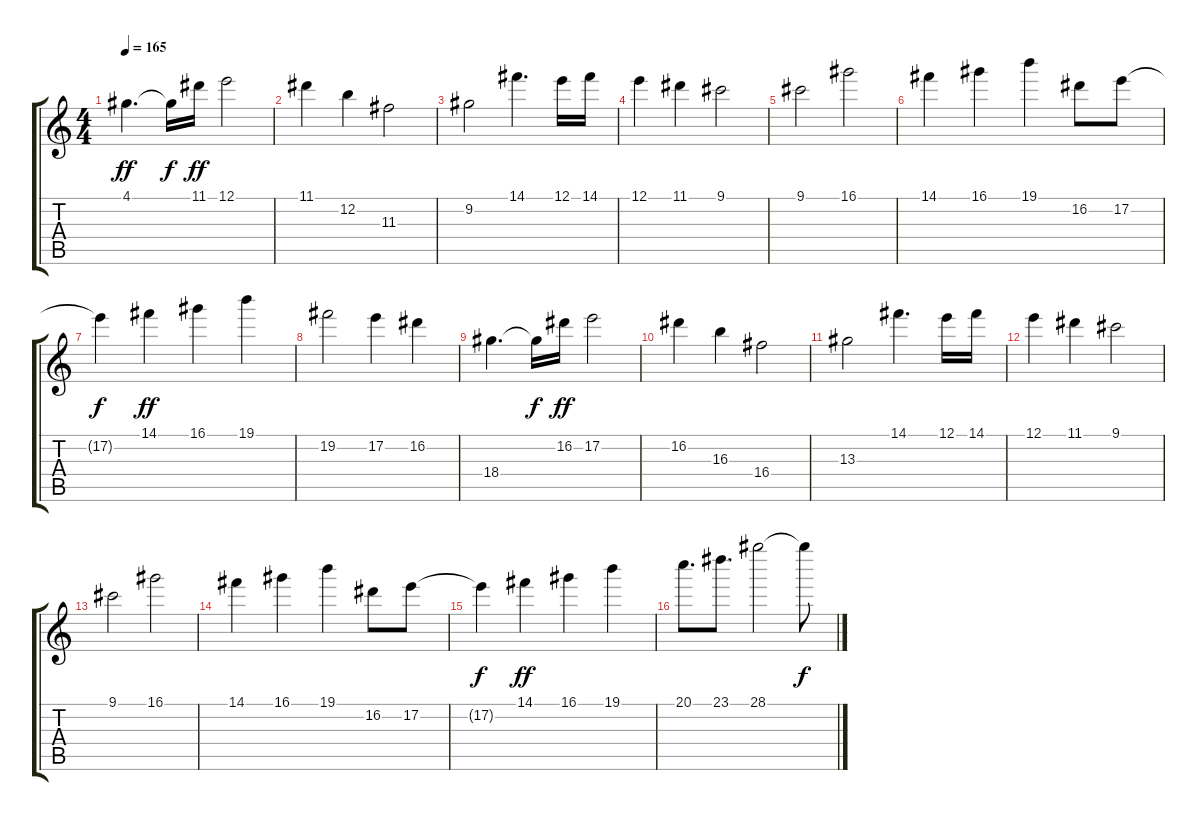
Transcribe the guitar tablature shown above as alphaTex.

\track "" {instrument overdrivenguitar}
\staff {score tabs}
\tuning (E4 B3 G3 D3 A2 E2) {hide}
\ts (4 4)
\tempo 165
\clef g2
\ks c
4.1.4{d dy ff} 4.1{t}.16{dy f} 11.1.16{dy ff} 12.1.2 |
11.1.4 12.2.4 11.3.2 |
9.2.2 14.1.4{d} 12.1.16 14.1.16 |
12.1.4 11.1.4 9.1.2 |
9.1.2 16.1.2 |
14.1.4 16.1.4 19.1.4 16.2.8 17.2.8 |
17.2{t}.4{dy f} 14.1.4{dy ff} 16.1.4 19.1.4 |
19.2.2 17.2.4 16.2.4 |
18.4.4{d} 18.4{t}.16{dy f} 16.2.16{dy ff} 17.2.2 |
16.2.4 16.3.4 16.4.2 |
13.3.2 14.1.4{d} 12.1.16 14.1.16 |
12.1.4 11.1.4 9.1.2 |
9.1.2 16.1.2 |
14.1.4 16.1.4 19.1.4 16.2.8 17.2.8 |
17.2{t}.4{dy f} 14.1.4{dy ff} 16.1.4 19.1.4 |
20.1.8{d} 23.1.8{d} 28.1.2 28.1{t}.8{dy f}
